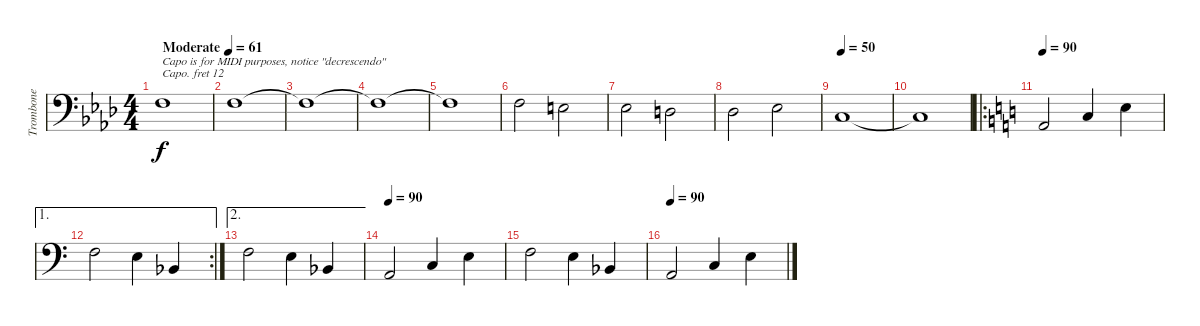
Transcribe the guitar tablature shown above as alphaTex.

\track ("Trombone" "Trombone") {instrument trombone}
\staff {score}
\capo 12
\tuning (C3 G2 D2 A1 E1 F0) {hide}
\ts (4 4)
\tempo (61 "Moderate")
\clef f4
\ks fminor
3.3.1{txt "Capo is for MIDI purposes, notice \"decrescendo\"" dy f volume 16 instrument trombone} |
3.3.1 |
3.3{t}.1 |
3.3{t}.1 |
3.3{t}.1 |
3.3.2 12.5.2 |
11.5.2 10.5.2 |
9.5.2 11.5.2 |
\tempo 50
8.5.1 |
8.5{t}.1 |
\ro
\tempo 90
\ks aminor
5.5.2 8.5.4 12.5.4 |
\ae 1
\rc 2
13.5.2 12.5.4 6.5{acc b}.4 |
\ae 2
13.5.2 12.5.4 6.5{acc b}.4 |
\tempo 90
5.5.2 8.5.4 12.5.4 |
13.5.2 12.5.4 6.5{acc b}.4 |
\tempo 90
5.5.2 8.5.4 12.5.4
